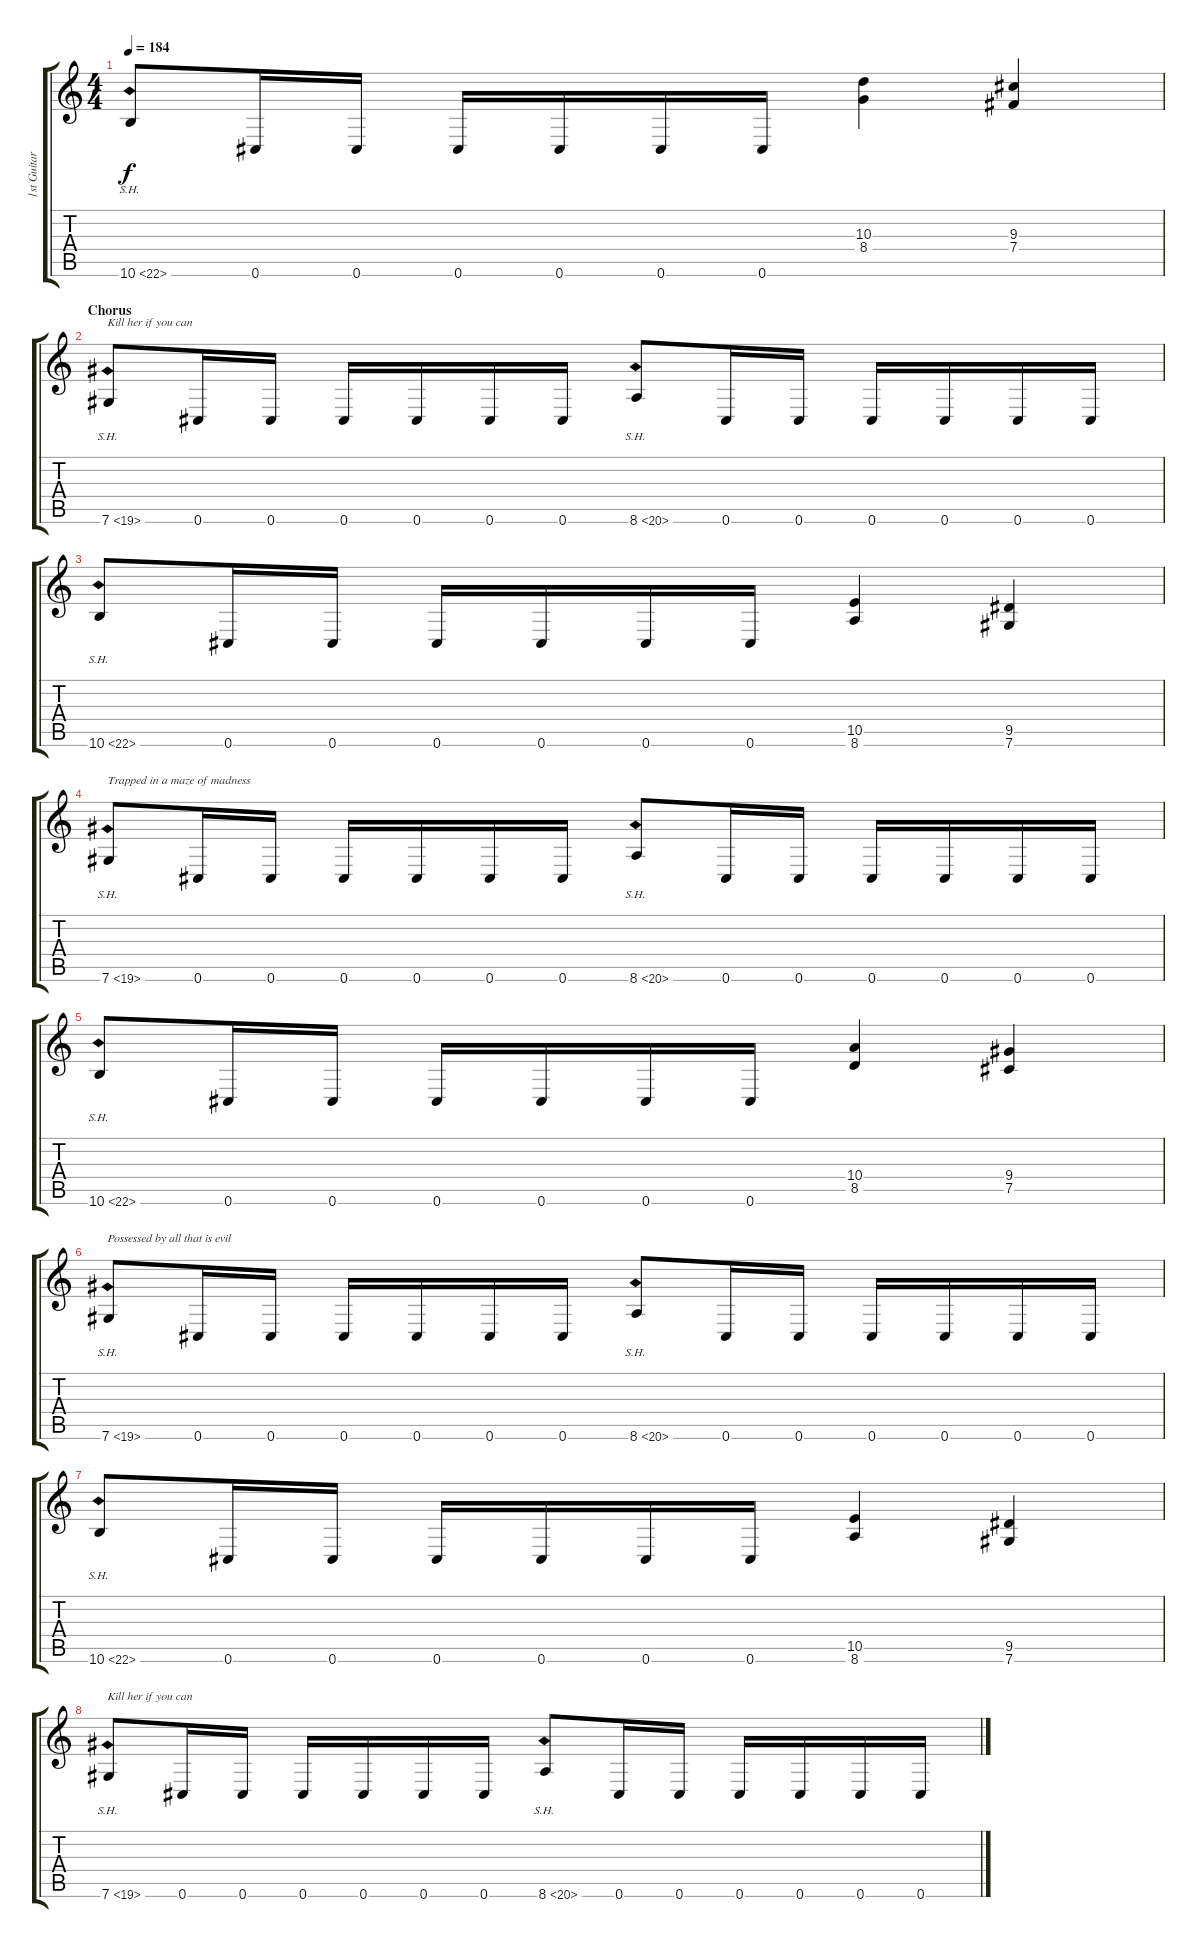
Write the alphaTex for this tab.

\track ("1st Guitar" "1st Guitar") {instrument distortionguitar}
\staff {score tabs}
\tuning (Db4 Ab3 E3 B2 Gb2 Db2) {hide}
\ts (4 4)
\tempo 184
\clef g2
\ks c
10.6{sh 12}.8{dy f} 0.6.16 0.6.16 0.6.16 0.6.16 0.6.16 0.6.16 (10.3 8.4).4 (9.3 7.4).4 |
\section ("" "Chorus")
7.6{sh 12}.8{txt "Kill her if you can"} 0.6.16 0.6.16 0.6.16 0.6.16 0.6.16 0.6.16 8.6{sh 12}.8 0.6.16 0.6.16 0.6.16 0.6.16 0.6.16 0.6.16 |
10.6{sh 12}.8 0.6.16 0.6.16 0.6.16 0.6.16 0.6.16 0.6.16 (10.5 8.6).4 (9.5 7.6).4 |
7.6{sh 12}.8{txt "Trapped in a maze of madness"} 0.6.16 0.6.16 0.6.16 0.6.16 0.6.16 0.6.16 8.6{sh 12}.8 0.6.16 0.6.16 0.6.16 0.6.16 0.6.16 0.6.16 |
10.6{sh 12}.8 0.6.16 0.6.16 0.6.16 0.6.16 0.6.16 0.6.16 (10.4 8.5).4 (9.4 7.5).4 |
7.6{sh 12}.8{txt "Possessed by all that is evil"} 0.6.16 0.6.16 0.6.16 0.6.16 0.6.16 0.6.16 8.6{sh 12}.8 0.6.16 0.6.16 0.6.16 0.6.16 0.6.16 0.6.16 |
10.6{sh 12}.8 0.6.16 0.6.16 0.6.16 0.6.16 0.6.16 0.6.16 (10.5 8.6).4 (9.5 7.6).4 |
7.6{sh 12}.8{txt "Kill her if you can"} 0.6.16 0.6.16 0.6.16 0.6.16 0.6.16 0.6.16 8.6{sh 12}.8 0.6.16 0.6.16 0.6.16 0.6.16 0.6.16 0.6.16
